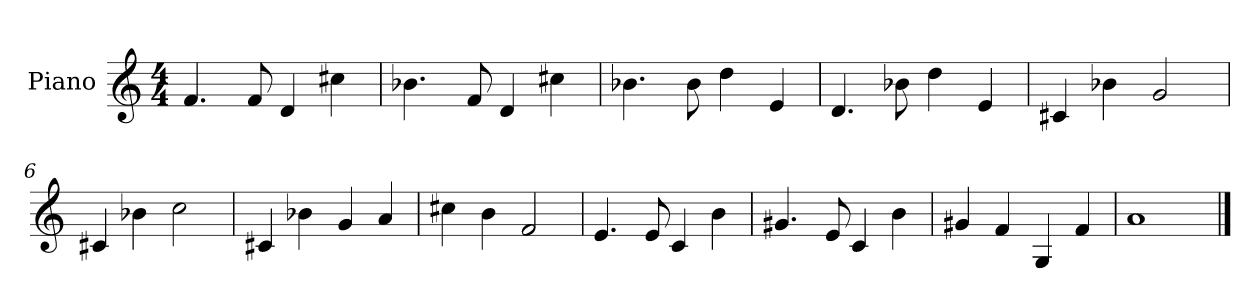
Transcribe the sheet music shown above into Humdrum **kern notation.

**kern
*part1
*staff1
*I"Piano
*I'Pno.
*clefG2
*k[]
*M4/4
*MM120
=1
4.f/
8f/
4d/
4cc#X\
=2
4.b-X\
8f/
4d/
4cc#X\
=3
4.b-X\
8b-\
4dd\
4e/
=4
4.d/
8b-X\
4dd\
4e/
=5
4c#X/
4b-X\
2g/
=6
4c#X/
4b-X\
2cc\
=7
4c#X/
4b-X\
4g/
4a/
=8
4cc#X\
4b\
2f/
!!LO:LB:g=z
=9
4.e/
8e/
4c/
4b\
=10
4.g#X/
8e/
4c/
4b\
=11
4g#X/
4f/
4G/
4f/
=12
1a
==
*-
